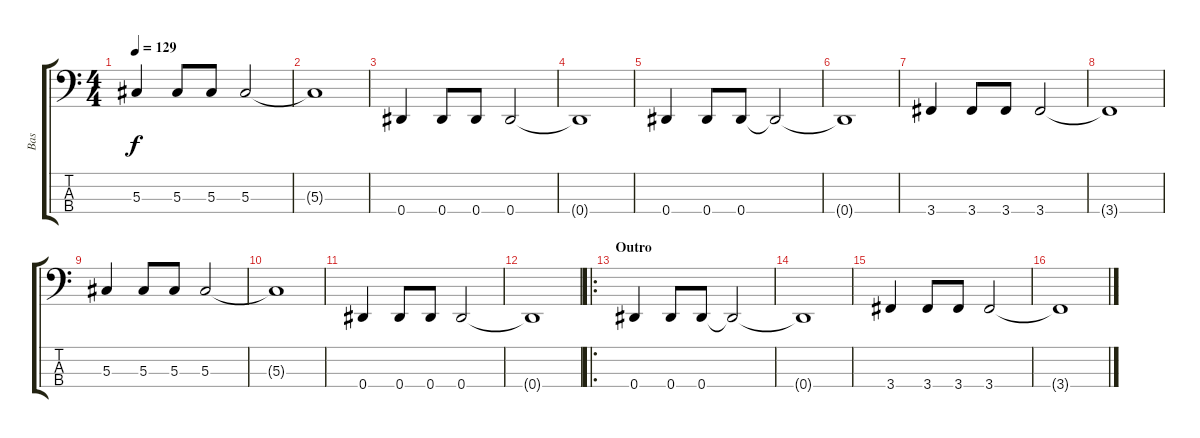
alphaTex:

\track ("Bas" "Bas") {instrument electricbasspick}
\staff {score tabs}
\tuning (Gb2 Db2 Ab1 Eb1) {hide}
\ts (4 4)
\tempo 129
\clef f4
\ks c
5.3.4{dy f} 5.3.8 5.3.8 5.3.2 |
5.3{t}.1 |
0.4.4 0.4.8 0.4.8 0.4.2 |
0.4{t}.1 |
0.4.4 0.4.8 0.4.8 0.4{t}.2 |
0.4{t}.1 |
3.4.4 3.4.8 3.4.8 3.4.2 |
3.4{t}.1 |
5.3.4 5.3.8 5.3.8 5.3.2 |
5.3{t}.1 |
0.4.4 0.4.8 0.4.8 0.4.2 |
0.4{t}.1 |
\ro
\section ("" "Outro")
0.4.4 0.4.8 0.4.8 0.4{t}.2 |
0.4{t}.1 |
3.4.4 3.4.8 3.4.8 3.4.2 |
3.4{t}.1
